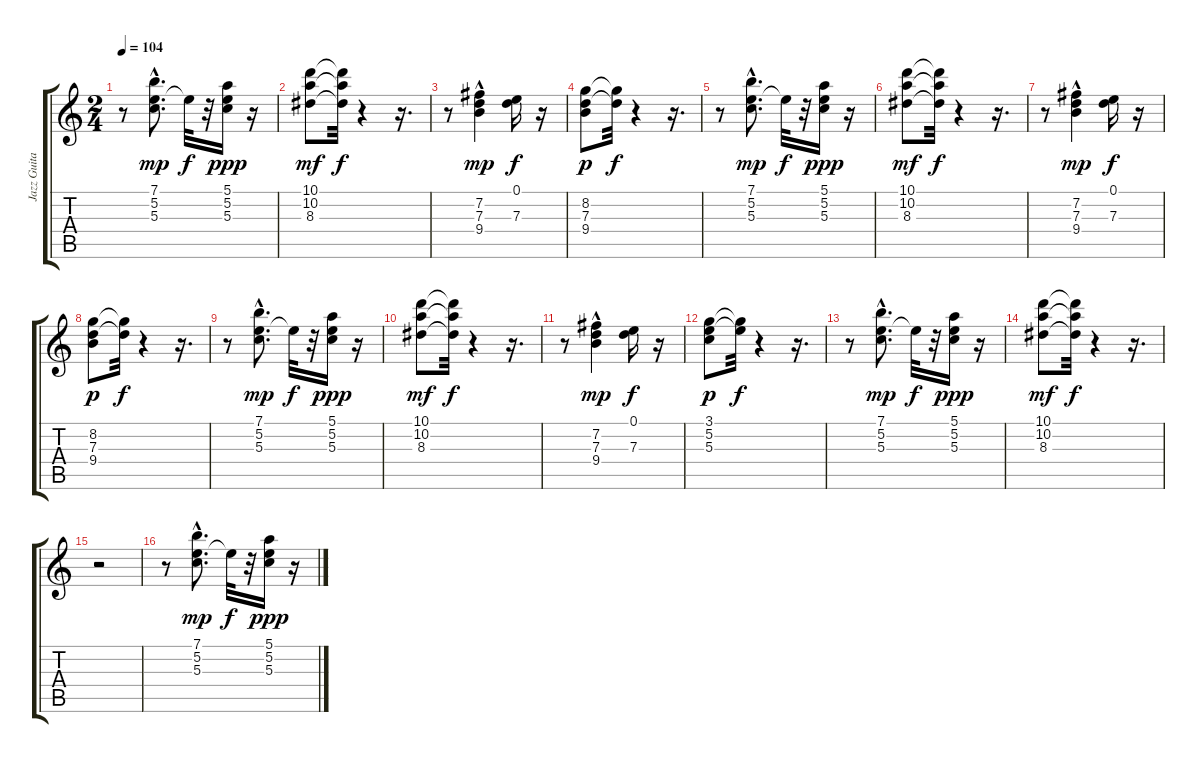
\track ("Jazz Guitar Gibson" "Jazz Guita") {instrument electricguitarjazz}
\staff {score tabs}
\tuning (E4 B3 G3 D3 A2 E2) {hide}
\ts (2 4)
\tempo 104
\clef g2
\ks c
r.8{dy f} (7.1{hac} 5.2{hac} 5.3{hac}).8{d dy mp} 5.2{t}.32{dy f} r.32 (5.1 5.2 5.3).16{dy ppp} r.16 |
(10.1 10.2 8.3).8{dy mf} (10.1{t} 10.2{t} 8.3{t}).32{dy f} r.4 r.16{d} |
r.8 (7.2 7.3{hac} 9.4{hac}).4{dy mp} (0.1 7.3).16{dy f} r.16 |
(8.2 7.3 9.4).8{dy p} (8.2{t} 7.3{t}).32{dy f} r.4 r.16{d} |
r.8 (7.1{hac} 5.2{hac} 5.3{hac}).8{d dy mp} 5.2{t}.32{dy f} r.32 (5.1 5.2 5.3).16{dy ppp} r.16 |
(10.1 10.2 8.3).8{dy mf} (10.1{t} 10.2{t} 8.3{t}).32{dy f} r.4 r.16{d} |
r.8 (7.2 7.3{hac} 9.4{hac}).4{dy mp} (0.1 7.3).16{dy f} r.16 |
(8.2 7.3 9.4).8{dy p} (8.2{t} 7.3{t}).32{dy f} r.4 r.16{d} |
r.8 (7.1{hac} 5.2{hac} 5.3{hac}).8{d dy mp} 5.2{t}.32{dy f} r.32 (5.1 5.2 5.3).16{dy ppp} r.16 |
(10.1 10.2 8.3).8{dy mf} (10.1{t} 10.2{t} 8.3{t}).32{dy f} r.4 r.16{d} |
r.8 (7.2 7.3{hac} 9.4{hac}).4{dy mp} (0.1 7.3).16{dy f} r.16 |
(3.1 5.2 5.3).8{dy p} (3.1{t} 5.2{t}).32{dy f} r.4 r.16{d} |
r.8 (7.1{hac} 5.2{hac} 5.3{hac}).8{d dy mp} 5.2{t}.32{dy f} r.32 (5.1 5.2 5.3).16{dy ppp} r.16 |
(10.1 10.2 8.3).8{dy mf} (10.1{t} 10.2{t} 8.3{t}).32{dy f} r.4 r.16{d} |
r.2 |
r.8 (7.1{hac} 5.2{hac} 5.3{hac}).8{d dy mp} 5.2{t}.32{dy f} r.32 (5.1 5.2 5.3).16{dy ppp} r.16
